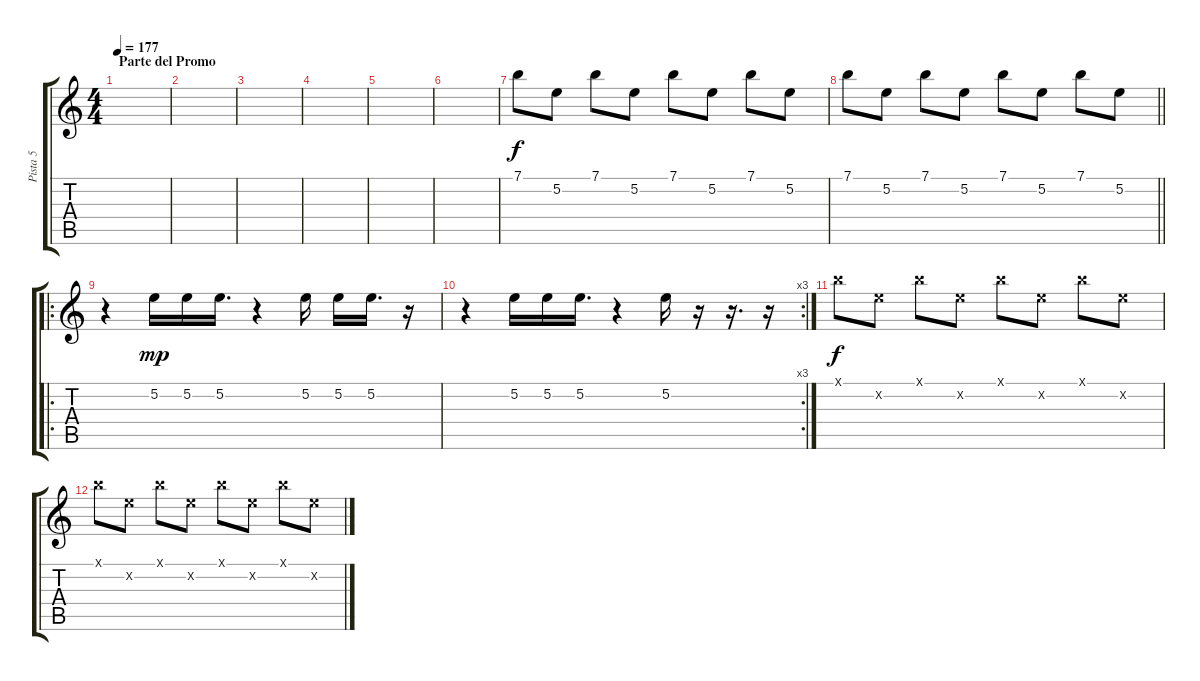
\track ("Pista 5" "Pista 5") {instrument acousticguitarnylon}
\staff {score tabs}
\tuning (E4 B3 G3 D3 A2 E2) {hide}
\ts (4 4)
\section ("" "Parte del Promo")
\tempo 177
\clef g2
\ks c
|
|
|
|
|
|
7.1.8{volume 8} 5.2.8 7.1.8 5.2.8 7.1.8 5.2.8 7.1.8 5.2.8 |
\barLineRight lightlight
7.1.8 5.2.8 7.1.8 5.2.8 7.1.8 5.2.8 7.1.8 5.2.8 |
\ro
r.4 5.2.16{dy mp} 5.2.16 5.2.16{d} r.4 5.2.16 5.2.16 5.2.16{d} r.16 |
\rc 3
r.4 5.2.16 5.2.16 5.2.16{d} r.4 5.2.16 r.16 r.16{d} r.16 |
7.1{x}.8{dy f volume 8 balance 12} 5.2{x}.8{balance 3} 7.1{x}.8{balance 12} 5.2{x}.8{balance 4} 7.1{x}.8{balance 13} 5.2{x}.8{balance 4} 7.1{x}.8{balance 12} 5.2{x}.8{balance 3} |
7.1{x}.8{volume 3 balance 13} 5.2{x}.8{balance 3} 7.1{x}.8{balance 13} 5.2{x}.8 7.1{x}.8 5.2{x}.8 7.1{x}.8 5.2{x}.8
